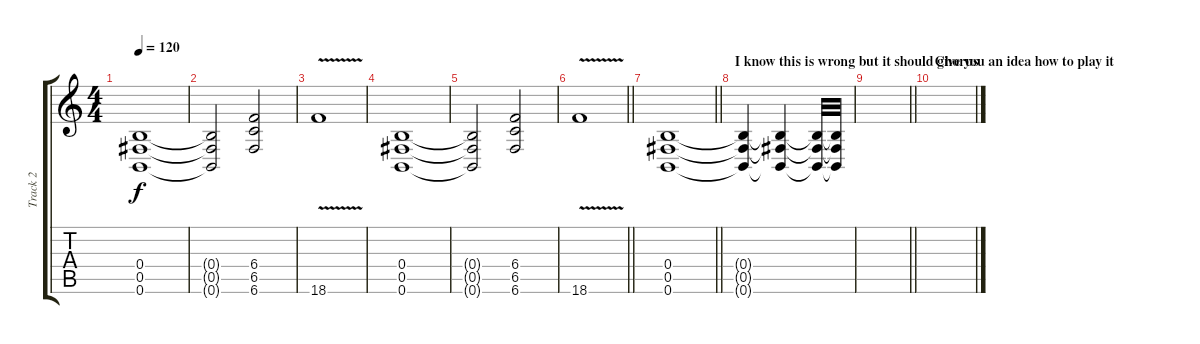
\track ("Track 2" "Track 2") {instrument distortionguitar}
\staff {score tabs}
\tuning (Db4 Ab3 E3 B2 Gb2 B1) {hide}
\ts (4 4)
\tempo 120
\clef g2
\ks c
(0.4 0.5 0.6).1{dy f} |
(0.4{t} 0.5{t} 0.6{t}).2 (6.4 6.5 6.6).2 |
18.6{v}.1 |
(0.4 0.5 0.6).1 |
(0.4{t} 0.5{t} 0.6{t}).2 (6.4 6.5 6.6).2 |
\barLineRight lightlight
18.6{v}.1 |
\section ("" "")
\barLineRight lightlight
(0.4 0.5 0.6).1 |
\section ("" "I know this is wrong but it should give you an idea how to play it")
(0.4{t} 0.5{t} 0.6{t}).4 (0.4{t} 0.5{t} 0.6{t}).4 (0.4{t} 0.5{t} 0.6{t}).32 (0.4{t} 0.5{t} 0.6{t}).32 |
\barLineRight lightlight
|
\section ("" "Chorus")
